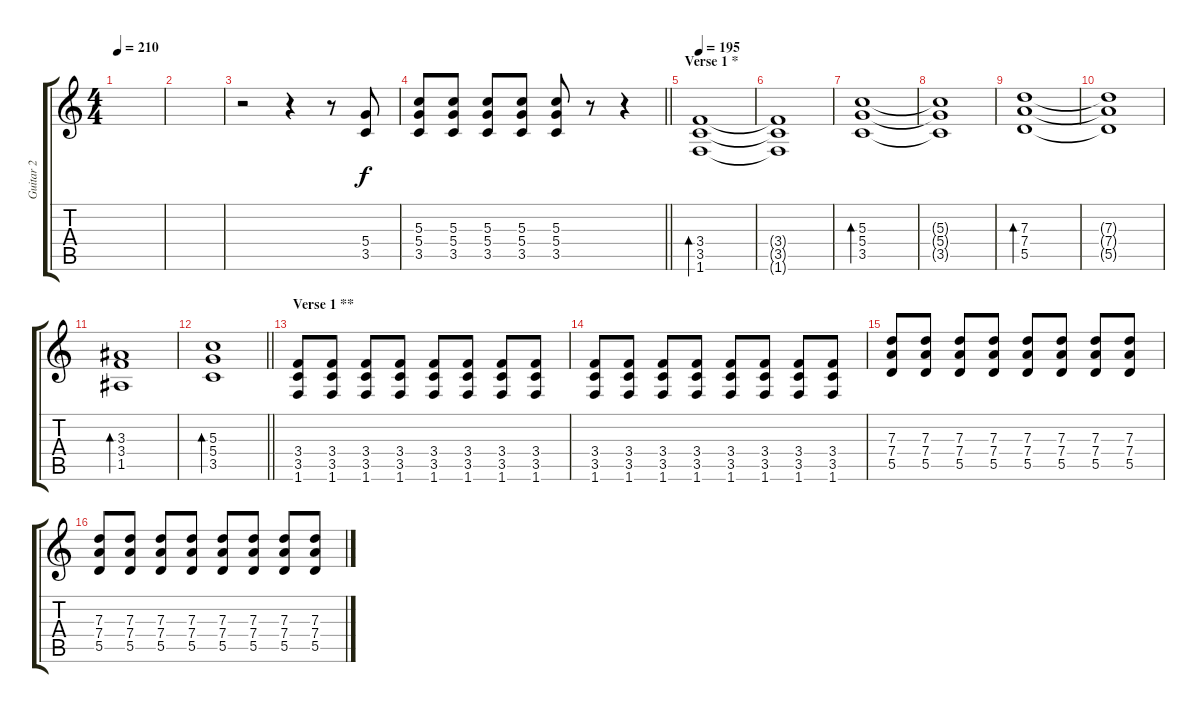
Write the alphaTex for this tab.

\track ("Guitar 2" "Guitar 2") {instrument distortionguitar}
\staff {score tabs}
\tuning (E4 B3 G3 D3 A2 E2) {hide}
\ts (4 4)
\tempo 210
\clef g2
\ks c
|
|
r.2 r.4 r.8 (5.4 3.5).8 |
\barLineRight lightlight
(5.3 5.4 3.5).8 (5.3 5.4 3.5).8 (5.3 5.4 3.5).8 (5.3 5.4 3.5).8 (5.3 5.4 3.5).8 r.8 r.4 |
\section ("" "Verse 1 *")
\tempo 195
(3.4 3.5 1.6).1{bd 480} |
(3.4{t} 3.5{t} 1.6{t}).1 |
(5.3 5.4 3.5).1{bd 480} |
(5.3{t} 5.4{t} 3.5{t}).1 |
(7.3 7.4 5.5).1{bd 480} |
(7.3{t} 7.4{t} 5.5{t}).1 |
(3.3 3.4 1.5).1{bd 480} |
\barLineRight lightlight
(5.3 5.4 3.5).1{bd 480} |
\section ("" "Verse 1 **")
(3.4 3.5 1.6).8 (3.4 3.5 1.6).8 (3.4 3.5 1.6).8 (3.4 3.5 1.6).8 (3.4 3.5 1.6).8 (3.4 3.5 1.6).8 (3.4 3.5 1.6).8 (3.4 3.5 1.6).8 |
(3.4 3.5 1.6).8 (3.4 3.5 1.6).8 (3.4 3.5 1.6).8 (3.4 3.5 1.6).8 (3.4 3.5 1.6).8 (3.4 3.5 1.6).8 (3.4 3.5 1.6).8 (3.4 3.5 1.6).8 |
(7.3 7.4 5.5).8 (7.3 7.4 5.5).8 (7.3 7.4 5.5).8 (7.3 7.4 5.5).8 (7.3 7.4 5.5).8 (7.3 7.4 5.5).8 (7.3 7.4 5.5).8 (7.3 7.4 5.5).8 |
(7.3 7.4 5.5).8 (7.3 7.4 5.5).8 (7.3 7.4 5.5).8 (7.3 7.4 5.5).8 (7.3 7.4 5.5).8 (7.3 7.4 5.5).8 (7.3 7.4 5.5).8 (7.3 7.4 5.5).8
